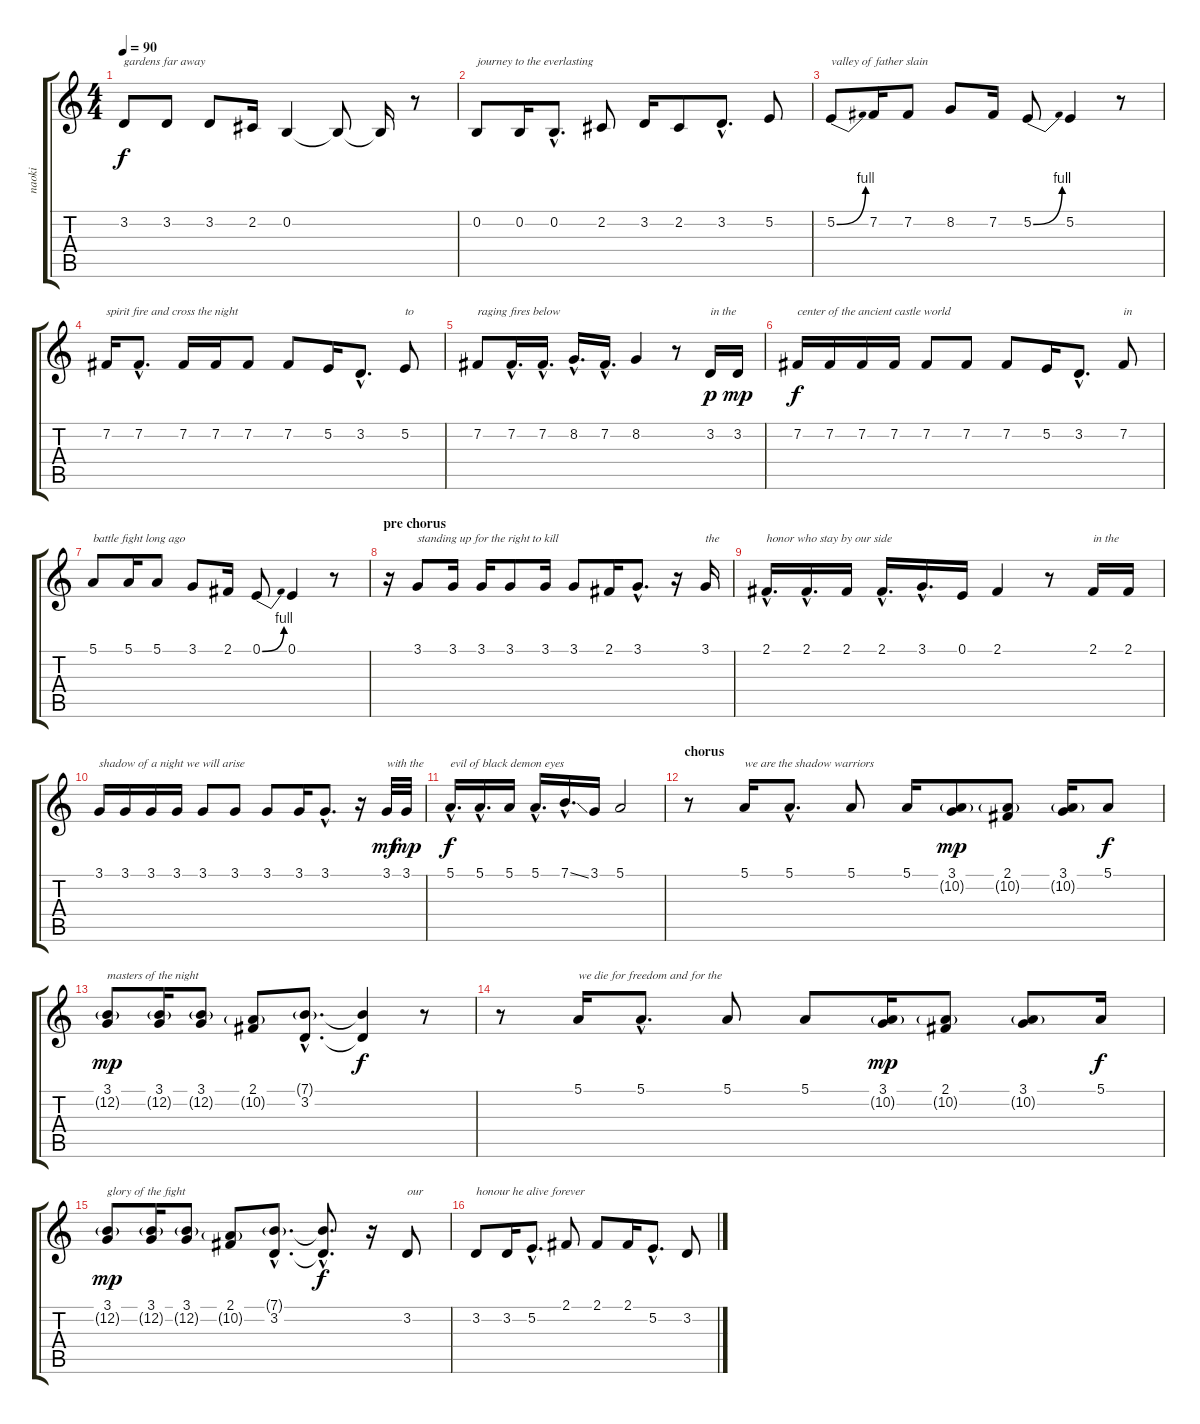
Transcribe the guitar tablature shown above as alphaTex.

\track ("naoki" "naoki") {instrument frenchhorn}
\staff {score tabs}
\tuning (E4 B3 G3 D3 A2 E2) {hide}
\ts (4 4)
\tempo 90
\clef g2
\ks c
3.2.8{txt "gardens far away" dy f} 3.2.8 3.2.8 2.2.16 0.2.4 0.2{t}.8 0.2{t}.16 r.8 |
0.2.8{txt "journey to the everlasting"} 0.2.16 0.2{hac}.8{d} 2.2.8 3.2.16 2.2.8 3.2{hac}.8{d} 5.2.8 |
5.2{be (bend 0 0 60 4)}.8{txt "valley of father slain"} 7.2.16 7.2.8 8.2.8 7.2.16 5.2{be (bend 0 0 60 4)}.8 5.2.4 r.8 |
7.2.16{txt "spirit fire and cross the night"} 7.2{hac}.8{d} 7.2.16 7.2.16 7.2.8 7.2.8 5.2.16 3.2{hac}.8{d} 5.2.8{txt "to"} |
7.2.8{txt "raging fires below"} 7.2{hac}.16{d} 7.2{hac}.16{d} 8.2{hac}.16{d} 7.2{hac}.16{d} 8.2.4 r.8 3.2.16{txt "in the" dy p} 3.2.16{dy mp} |
7.2.16{txt "center of the ancient castle world" dy f} 7.2.16 7.2.16 7.2.16 7.2.8 7.2.8 7.2.8 5.2.16 3.2{hac}.8{d} 7.2.8{txt "in"} |
5.1.8{txt "battle fight long ago"} 5.1.16 5.1.8 3.1.8 2.1.16 0.1{be (bend 0 0 60 4)}.8 0.1.4 r.8 |
\section ("" "pre chorus")
r.16 3.1.8{txt "standing up for the right to kill"} 3.1.16 3.1.16 3.1.8 3.1.16 3.1.8 2.1.16 3.1{hac}.8{d} r.16 3.1.16{txt "the"} |
2.1{hac}.16{d txt "honor who stay by our side"} 2.1{hac}.16{d} 2.1.16 2.1{hac}.16{d} 3.1{hac}.16{d} 0.1.16 2.1.4 r.8 2.1.16{txt "in the"} 2.1.16 |
3.1.16{txt "shadow of a night we will arise"} 3.1.16 3.1.16 3.1.16 3.1.8 3.1.8 3.1.8 3.1.16 3.1{hac}.8{d} r.16 3.1.32{txt "with the" dy mf} 3.1.32{dy mp} |
5.1{hac}.16{d txt "evil of black demon eyes" dy f} 5.1{hac}.16{d} 5.1.16 5.1{hac}.16{d} 7.1{ss hac}.16{d} 3.1.16 5.1.2 |
\section ("" "chorus")
r.8 5.1.16{txt "we are the shadow warriors"} 5.1{hac}.8{d} 5.1.8 5.1.16 (3.1 10.2{g}).8{dy mp} (2.1 10.2{g}).8 (3.1 10.2{g}).16 5.1.8{dy f} |
(3.1 12.2{g}).8{txt "masters of the night" dy mp} (3.1 12.2{g}).16 (3.1 12.2{g}).8 (2.1 10.2{g}).8 (7.1{g hac} 3.2{hac}).8{d} (7.1{t} 3.2{t}).4{dy f} r.8 |
r.8 5.1.16{txt "we die for freedom and for the"} 5.1{hac}.8{d} 5.1.8 5.1.8 (3.1 10.2{g}).16{dy mp} (2.1 10.2{g}).8 (3.1 10.2{g}).8 5.1.16{dy f} |
(3.1 12.2{g}).8{txt "glory of the fight" dy mp} (3.1 12.2{g}).16 (3.1 12.2{g}).8 (2.1 10.2{g}).8 (7.1{g hac} 3.2{hac}).8{d} (7.1{hac t} 3.2{hac t}).8{d dy f} r.16 3.2.8{txt "our"} |
3.2.8{txt "honour he alive forever "} 3.2.16 5.2{hac}.8{d} 2.1.8 2.1.8 2.1.16 5.2{hac}.8{d} 3.2.8
